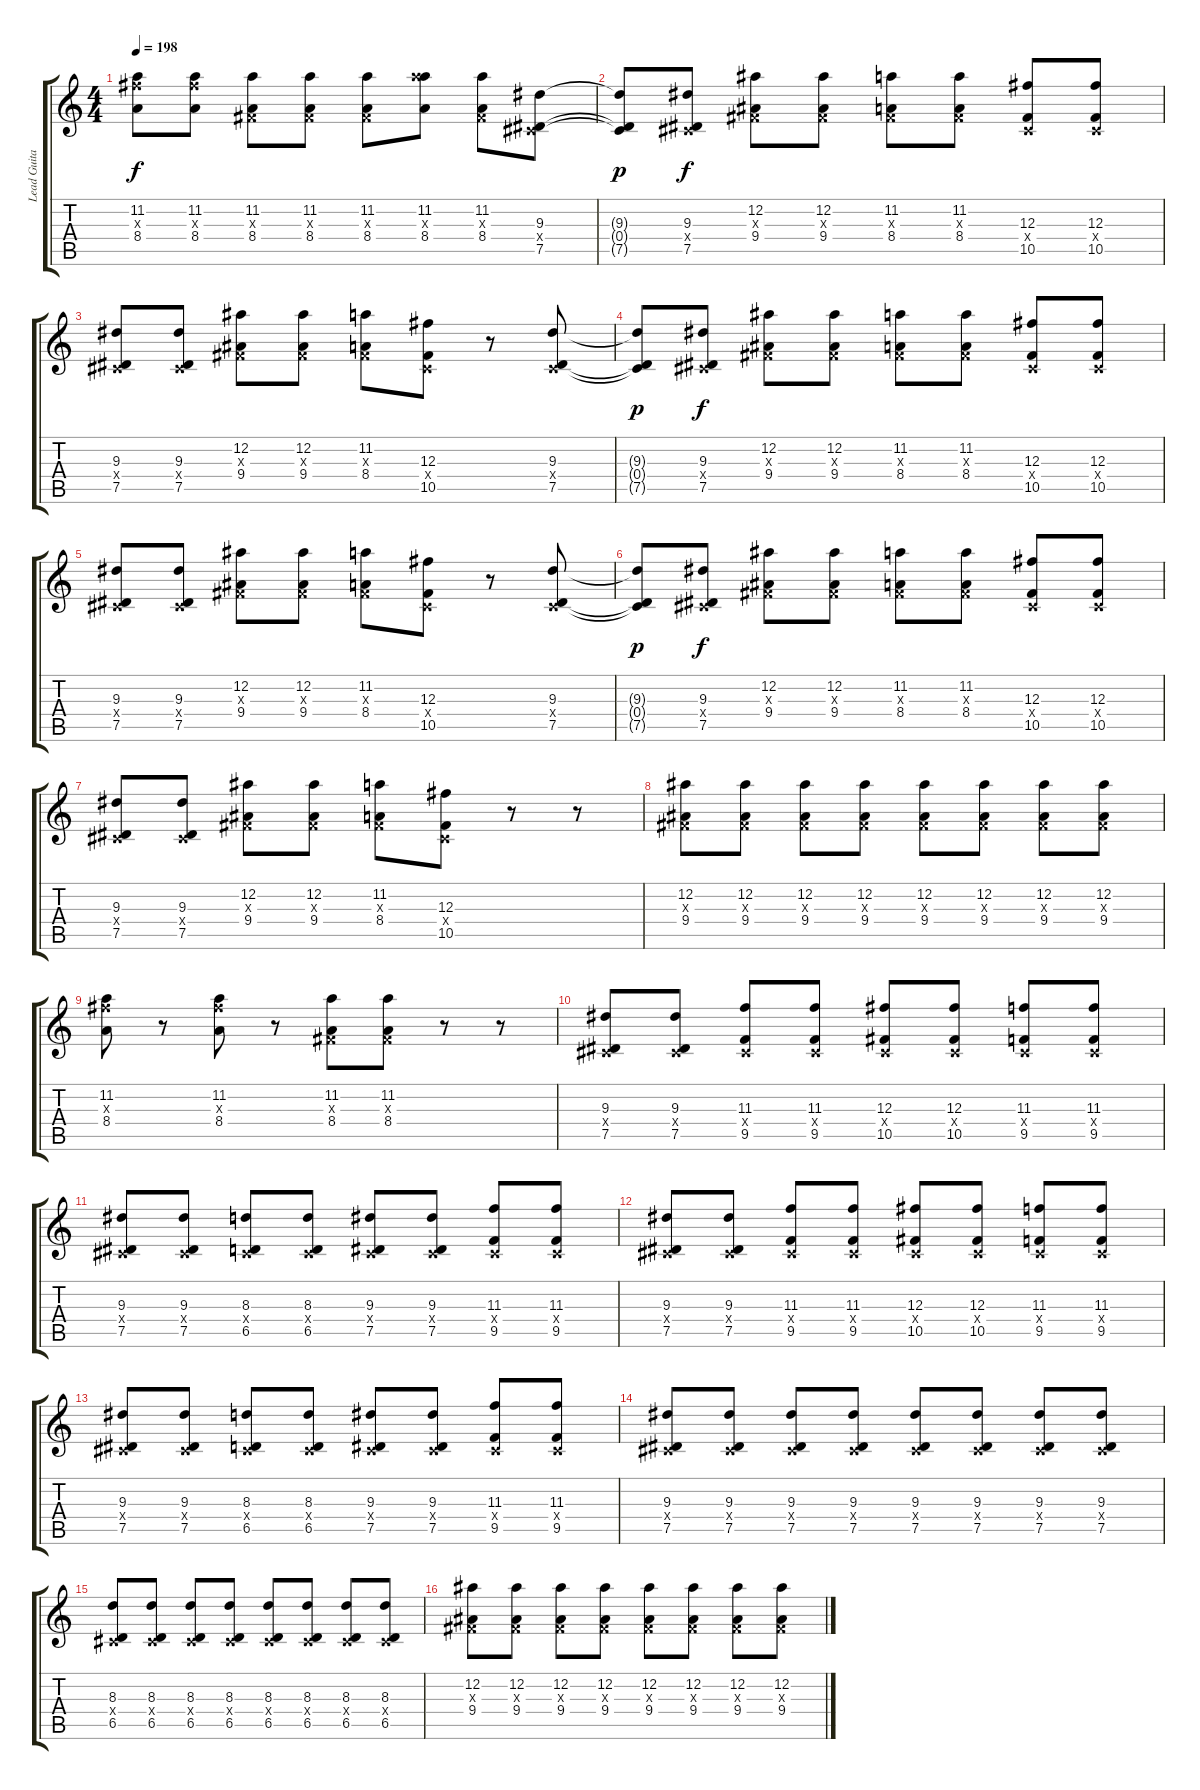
\track ("Lead Guitar" "Lead Guita") {instrument distortionguitar}
\staff {score tabs}
\tuning (Eb4 Bb3 Gb3 Db3 Ab2 Db2) {hide}
\ts (4 4)
\tempo 198
\clef g2
\ks c
(11.2 12.3{x} 8.4).8{dy f} (11.2 12.3{x} 8.4).8 (11.2 0.3{x} 8.4).8 (11.2 0.3{x} 8.4).8 (11.2 0.3{x} 8.4).8 (11.2 15.3{x} 8.4).8 (11.2 0.3{x} 8.4).8 (9.3 0.4{x} 7.5).8 |
(9.3{t} 0.4{t} 7.5{t}).8{dy p} (9.3 0.4{x} 7.5).8{dy f} (12.2 0.3{x} 9.4).8 (12.2 0.3{x} 9.4).8 (11.2 0.3{x} 8.4).8 (11.2 0.3{x} 8.4).8 (12.3 0.4{x} 10.5).8 (12.3 0.4{x} 10.5).8 |
(9.3 0.4{x} 7.5).8 (9.3 0.4{x} 7.5).8 (12.2 0.3{x} 9.4).8 (12.2 0.3{x} 9.4).8 (11.2 0.3{x} 8.4).8 (12.3 0.4{x} 10.5).8 r.8 (9.3 0.4{x} 7.5).8 |
(9.3{t} 0.4{t} 7.5{t}).8{dy p} (9.3 0.4{x} 7.5).8{dy f} (12.2 0.3{x} 9.4).8 (12.2 0.3{x} 9.4).8 (11.2 0.3{x} 8.4).8 (11.2 0.3{x} 8.4).8 (12.3 0.4{x} 10.5).8 (12.3 0.4{x} 10.5).8 |
(9.3 0.4{x} 7.5).8 (9.3 0.4{x} 7.5).8 (12.2 0.3{x} 9.4).8 (12.2 0.3{x} 9.4).8 (11.2 0.3{x} 8.4).8 (12.3 0.4{x} 10.5).8 r.8 (9.3 0.4{x} 7.5).8 |
(9.3{t} 0.4{t} 7.5{t}).8{dy p} (9.3 0.4{x} 7.5).8{dy f} (12.2 0.3{x} 9.4).8 (12.2 0.3{x} 9.4).8 (11.2 0.3{x} 8.4).8 (11.2 0.3{x} 8.4).8 (12.3 0.4{x} 10.5).8 (12.3 0.4{x} 10.5).8 |
(9.3 0.4{x} 7.5).8 (9.3 0.4{x} 7.5).8 (12.2 0.3{x} 9.4).8 (12.2 0.3{x} 9.4).8 (11.2 0.3{x} 8.4).8 (12.3 0.4{x} 10.5).8 r.8 r.8 |
(12.2 0.3{x} 9.4).8 (12.2 0.3{x} 9.4).8 (12.2 0.3{x} 9.4).8 (12.2 0.3{x} 9.4).8 (12.2 0.3{x} 9.4).8 (12.2 0.3{x} 9.4).8 (12.2 0.3{x} 9.4).8 (12.2 0.3{x} 9.4).8 |
(11.2 12.3{x} 8.4).8 r.8 (11.2 12.3{x} 8.4).8 r.8 (11.2 0.3{x} 8.4).8 (11.2 0.3{x} 8.4).8 r.8 r.8 |
(9.3 0.4{x} 7.5).8 (9.3 0.4{x} 7.5).8 (11.3 0.4{x} 9.5).8 (11.3 0.4{x} 9.5).8 (12.3 0.4{x} 10.5).8 (12.3 0.4{x} 10.5).8 (11.3 0.4{x} 9.5).8 (11.3 0.4{x} 9.5).8 |
(9.3 0.4{x} 7.5).8 (9.3 0.4{x} 7.5).8 (8.3 0.4{x} 6.5).8 (8.3 0.4{x} 6.5).8 (9.3 0.4{x} 7.5).8 (9.3 0.4{x} 7.5).8 (11.3 0.4{x} 9.5).8 (11.3 0.4{x} 9.5).8 |
(9.3 0.4{x} 7.5).8 (9.3 0.4{x} 7.5).8 (11.3 0.4{x} 9.5).8 (11.3 0.4{x} 9.5).8 (12.3 0.4{x} 10.5).8 (12.3 0.4{x} 10.5).8 (11.3 0.4{x} 9.5).8 (11.3 0.4{x} 9.5).8 |
(9.3 0.4{x} 7.5).8 (9.3 0.4{x} 7.5).8 (8.3 0.4{x} 6.5).8 (8.3 0.4{x} 6.5).8 (9.3 0.4{x} 7.5).8 (9.3 0.4{x} 7.5).8 (11.3 0.4{x} 9.5).8 (11.3 0.4{x} 9.5).8 |
(9.3 0.4{x} 7.5).8 (9.3 0.4{x} 7.5).8 (9.3 0.4{x} 7.5).8 (9.3 0.4{x} 7.5).8 (9.3 0.4{x} 7.5).8 (9.3 0.4{x} 7.5).8 (9.3 0.4{x} 7.5).8 (9.3 0.4{x} 7.5).8 |
(8.3 0.4{x} 6.5).8 (8.3 0.4{x} 6.5).8 (8.3 0.4{x} 6.5).8 (8.3 0.4{x} 6.5).8 (8.3 0.4{x} 6.5).8 (8.3 0.4{x} 6.5).8 (8.3 0.4{x} 6.5).8 (8.3 0.4{x} 6.5).8 |
(12.2 0.3{x} 9.4).8 (12.2 0.3{x} 9.4).8 (12.2 0.3{x} 9.4).8 (12.2 0.3{x} 9.4).8 (12.2 0.3{x} 9.4).8 (12.2 0.3{x} 9.4).8 (12.2 0.3{x} 9.4).8 (12.2 0.3{x} 9.4).8
